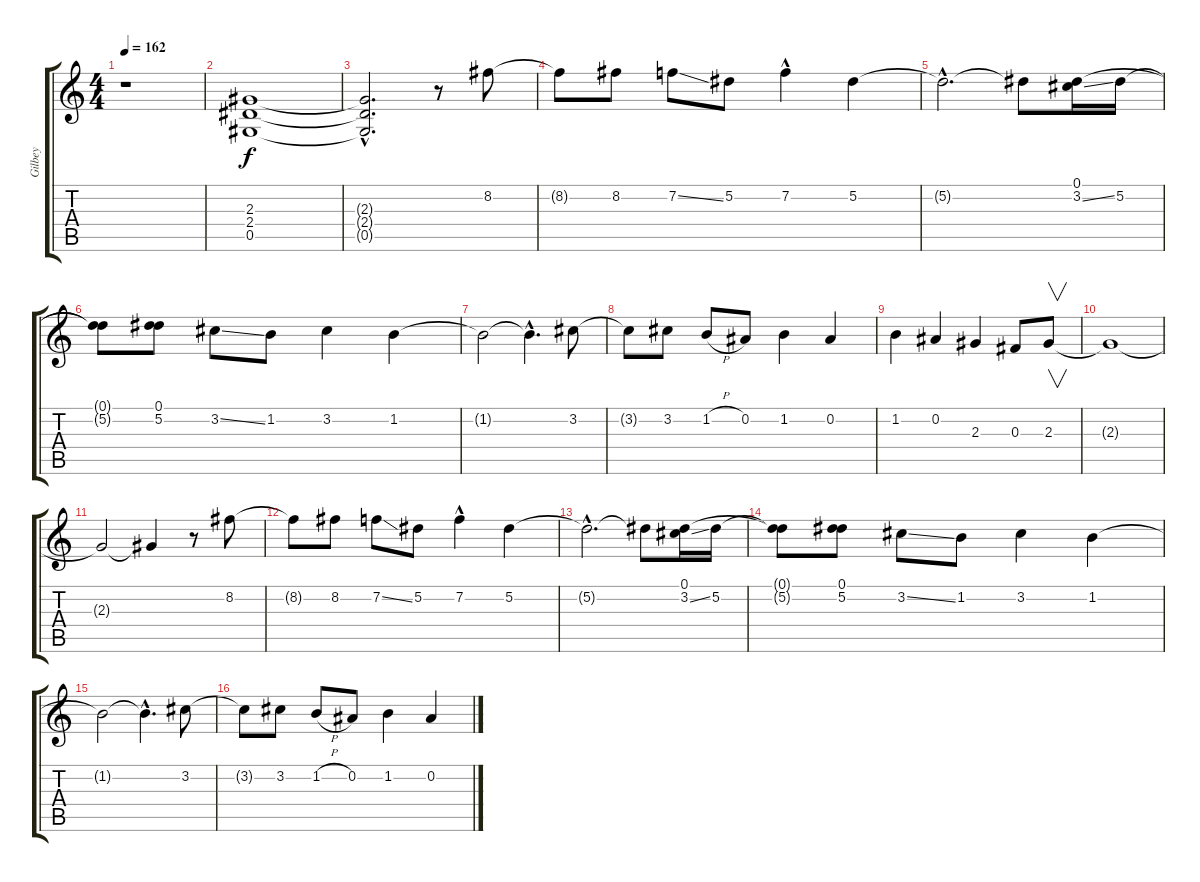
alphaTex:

\track ("Gilbey" "Gilbey") {instrument overdrivenguitar}
\staff {score tabs}
\tuning (Eb4 Bb3 Gb3 Db3 Ab2 Eb2) {hide}
\ts (4 4)
\tempo 162
\clef g2
\ks c
r.1{dy f instrument overdrivenguitar} |
(2.3 2.4 0.5).1 |
(2.3{hac t} 2.4{hac t} 0.5{hac t}).2{d} r.8 8.2.8 |
8.2{t}.8 8.2.8 7.2{ss}.8 5.2.8 7.2{hac}.4 5.2.4 |
5.2{hac t}.2{d} 5.2{t}.8 (0.1 3.2{ss}).16 5.2.16 |
(0.1{t} 5.2{t}).8 (0.1 5.2).8 3.2{ss}.8 1.2.8 3.2.4 1.2.4 |
1.2{t}.2 1.2{hac t}.4{d} 3.2.8 |
3.2{t}.8 3.2.8 1.2{h}.8 0.2.8 1.2.4 0.2.4 |
1.2.4 0.2.4 2.3.4 0.3.8 2.3.8{v} |
2.3{t}.1 |
2.3{t}.2 2.3{t}.4 r.8 8.2.8 |
8.2{t}.8 8.2.8 7.2{ss}.8 5.2.8 7.2{hac}.4 5.2.4 |
5.2{hac t}.2{d} 5.2{t}.8 (0.1 3.2{ss}).16 5.2.16 |
(0.1{t} 5.2{t}).8 (0.1 5.2).8 3.2{ss}.8 1.2.8 3.2.4 1.2.4 |
1.2{t}.2 1.2{hac t}.4{d} 3.2.8 |
3.2{t}.8 3.2.8 1.2{h}.8 0.2.8 1.2.4 0.2.4
